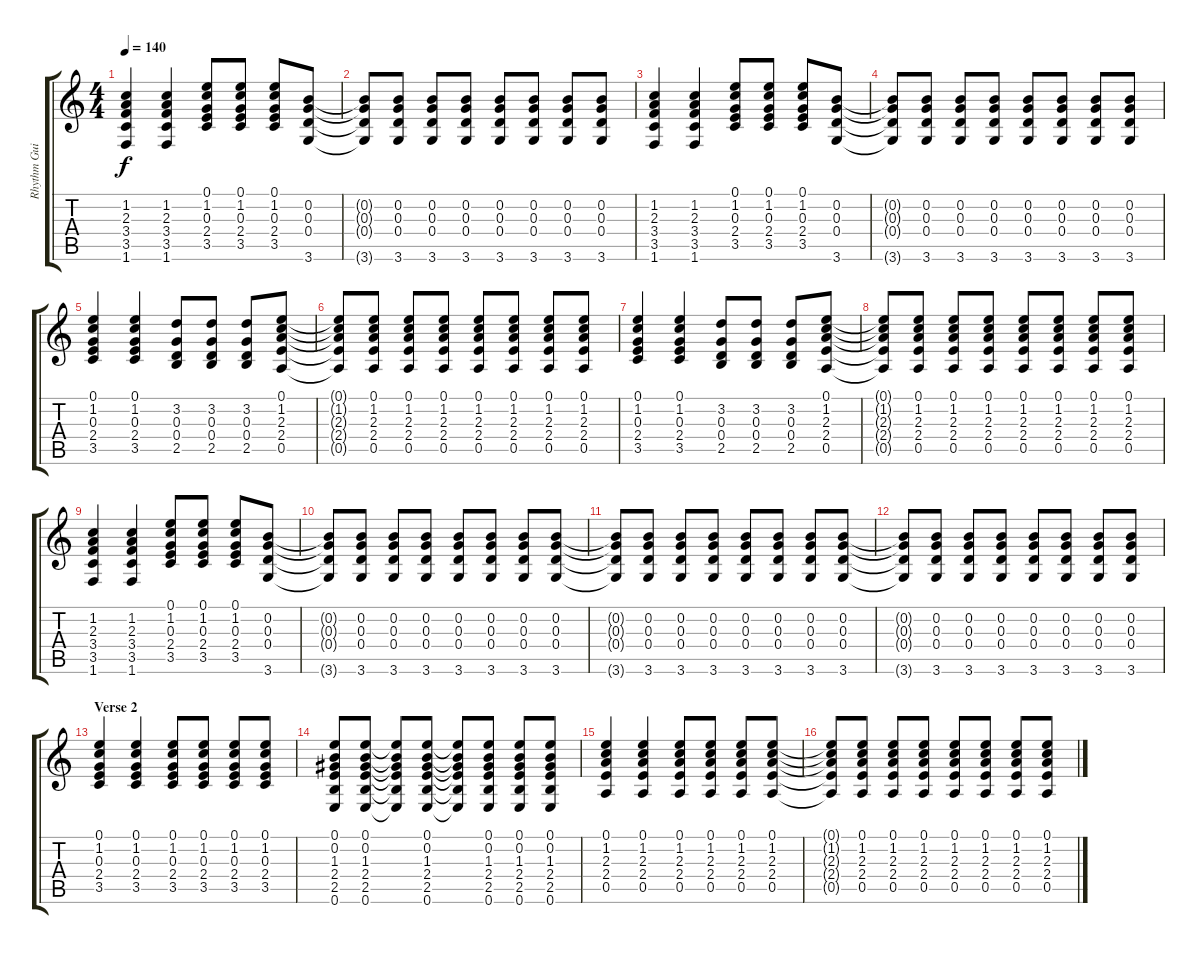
\track ("Rhythm Guitar" "Rhythm Gui") {instrument overdrivenguitar}
\staff {score tabs}
\tuning (E4 B3 G3 D3 A2 E2) {hide}
\ts (4 4)
\tempo 140
\clef g2
\ks c
(1.2 2.3 3.4 3.5 1.6).4{dy f} (1.2 2.3 3.4 3.5 1.6).4 (0.1 1.2 0.3 2.4 3.5).8 (0.1 1.2 0.3 2.4 3.5).8 (0.1 1.2 0.3 2.4 3.5).8 (0.2 0.3 0.4 3.6).8 |
(0.2{t} 0.3{t} 0.4{t} 3.6{t}).8 (0.2 0.3 0.4 3.6).8 (0.2 0.3 0.4 3.6).8 (0.2 0.3 0.4 3.6).8 (0.2 0.3 0.4 3.6).8 (0.2 0.3 0.4 3.6).8 (0.2 0.3 0.4 3.6).8 (0.2 0.3 0.4 3.6).8 |
(1.2 2.3 3.4 3.5 1.6).4 (1.2 2.3 3.4 3.5 1.6).4 (0.1 1.2 0.3 2.4 3.5).8 (0.1 1.2 0.3 2.4 3.5).8 (0.1 1.2 0.3 2.4 3.5).8 (0.2 0.3 0.4 3.6).8 |
(0.2{t} 0.3{t} 0.4{t} 3.6{t}).8 (0.2 0.3 0.4 3.6).8 (0.2 0.3 0.4 3.6).8 (0.2 0.3 0.4 3.6).8 (0.2 0.3 0.4 3.6).8 (0.2 0.3 0.4 3.6).8 (0.2 0.3 0.4 3.6).8 (0.2 0.3 0.4 3.6).8 |
(0.1 1.2 0.3 2.4 3.5).4 (0.1 1.2 0.3 2.4 3.5).4 (3.2 0.3 0.4 2.5).8 (3.2 0.3 0.4 2.5).8 (3.2 0.3 0.4 2.5).8 (0.1 1.2 2.3 2.4 0.5).8 |
(0.1{t} 1.2{t} 2.3{t} 2.4{t} 0.5{t}).8 (0.1 1.2 2.3 2.4 0.5).8 (0.1 1.2 2.3 2.4 0.5).8 (0.1 1.2 2.3 2.4 0.5).8 (0.1 1.2 2.3 2.4 0.5).8 (0.1 1.2 2.3 2.4 0.5).8 (0.1 1.2 2.3 2.4 0.5).8 (0.1 1.2 2.3 2.4 0.5).8 |
(0.1 1.2 0.3 2.4 3.5).4 (0.1 1.2 0.3 2.4 3.5).4 (3.2 0.3 0.4 2.5).8 (3.2 0.3 0.4 2.5).8 (3.2 0.3 0.4 2.5).8 (0.1 1.2 2.3 2.4 0.5).8 |
(0.1{t} 1.2{t} 2.3{t} 2.4{t} 0.5{t}).8 (0.1 1.2 2.3 2.4 0.5).8 (0.1 1.2 2.3 2.4 0.5).8 (0.1 1.2 2.3 2.4 0.5).8 (0.1 1.2 2.3 2.4 0.5).8 (0.1 1.2 2.3 2.4 0.5).8 (0.1 1.2 2.3 2.4 0.5).8 (0.1 1.2 2.3 2.4 0.5).8 |
(1.2 2.3 3.4 3.5 1.6).4 (1.2 2.3 3.4 3.5 1.6).4 (0.1 1.2 0.3 2.4 3.5).8 (0.1 1.2 0.3 2.4 3.5).8 (0.1 1.2 0.3 2.4 3.5).8 (0.2 0.3 0.4 3.6).8 |
(0.2{t} 0.3{t} 0.4{t} 3.6{t}).8 (0.2 0.3 0.4 3.6).8 (0.2 0.3 0.4 3.6).8 (0.2 0.3 0.4 3.6).8 (0.2 0.3 0.4 3.6).8 (0.2 0.3 0.4 3.6).8 (0.2 0.3 0.4 3.6).8 (0.2 0.3 0.4 3.6).8 |
(0.2{t} 0.3{t} 0.4{t} 3.6{t}).8 (0.2 0.3 0.4 3.6).8 (0.2 0.3 0.4 3.6).8 (0.2 0.3 0.4 3.6).8 (0.2 0.3 0.4 3.6).8 (0.2 0.3 0.4 3.6).8 (0.2 0.3 0.4 3.6).8 (0.2 0.3 0.4 3.6).8 |
(0.2{t} 0.3{t} 0.4{t} 3.6{t}).8 (0.2 0.3 0.4 3.6).8 (0.2 0.3 0.4 3.6).8 (0.2 0.3 0.4 3.6).8 (0.2 0.3 0.4 3.6).8 (0.2 0.3 0.4 3.6).8 (0.2 0.3 0.4 3.6).8 (0.2 0.3 0.4 3.6).8 |
\section ("" "Verse 2")
(0.1 1.2 0.3 2.4 3.5).4 (0.1 1.2 0.3 2.4 3.5).4 (0.1 1.2 0.3 2.4 3.5).8 (0.1 1.2 0.3 2.4 3.5).8 (0.1 1.2 0.3 2.4 3.5).8 (0.1 1.2 0.3 2.4 3.5).8 |
(0.1 0.2 1.3 2.4 2.5 0.6).8 (0.1 0.2 1.3 2.4 2.5 0.6).8 (0.1{t} 0.2{t} 1.3{t} 2.4{t} 2.5{t} 0.6{t}).8 (0.1 0.2 1.3 2.4 2.5 0.6).8 (0.1{t} 0.2{t} 1.3{t} 2.4{t} 2.5{t} 0.6{t}).8 (0.1 0.2 1.3 2.4 2.5 0.6).8 (0.1 0.2 1.3 2.4 2.5 0.6).8 (0.1 0.2 1.3 2.4 2.5 0.6).8 |
(0.1 1.2 2.3 2.4 0.5).4 (0.1 1.2 2.3 2.4 0.5).4 (0.1 1.2 2.3 2.4 0.5).8 (0.1 1.2 2.3 2.4 0.5).8 (0.1 1.2 2.3 2.4 0.5).8 (0.1 1.2 2.3 2.4 0.5).8 |
(0.1{t} 1.2{t} 2.3{t} 2.4{t} 0.5{t}).8 (0.1 1.2 2.3 2.4 0.5).8 (0.1 1.2 2.3 2.4 0.5).8 (0.1 1.2 2.3 2.4 0.5).8 (0.1 1.2 2.3 2.4 0.5).8 (0.1 1.2 2.3 2.4 0.5).8 (0.1 1.2 2.3 2.4 0.5).8 (0.1 1.2 2.3 2.4 0.5).8
